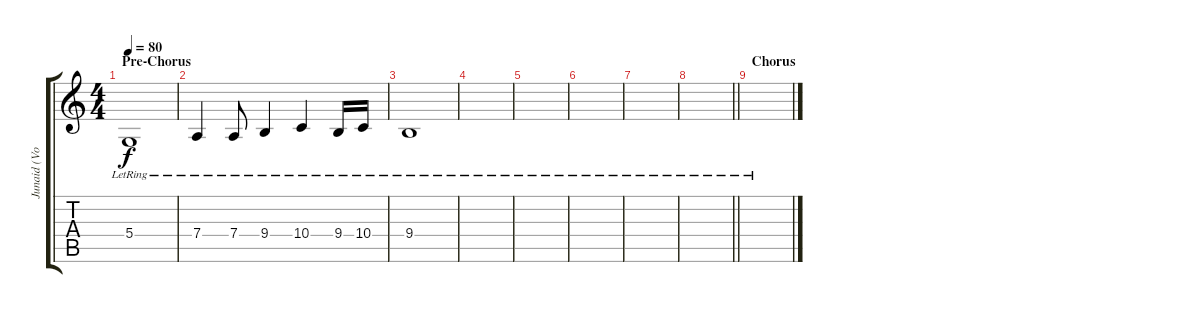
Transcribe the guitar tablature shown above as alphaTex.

\track ("Junaid (Vocals)" "Junaid (Vo") {mute instrument acousticgrandpiano}
\staff {score tabs}
\tuning (D4 A3 G3 D3 A2 D2) {hide}
\ts (4 4)
\section ("" "Pre-Chorus")
\tempo 80
\clef g2
\ks c
5.4{lr}.1{dy f} |
7.4{lr}.4 7.4{lr}.8 9.4{lr}.4 10.4{lr}.4 9.4{lr}.16 10.4{lr}.16 |
9.4{lr}.1 |
|
|
|
|
\barLineRight lightlight
|
\section ("" "Chorus")
